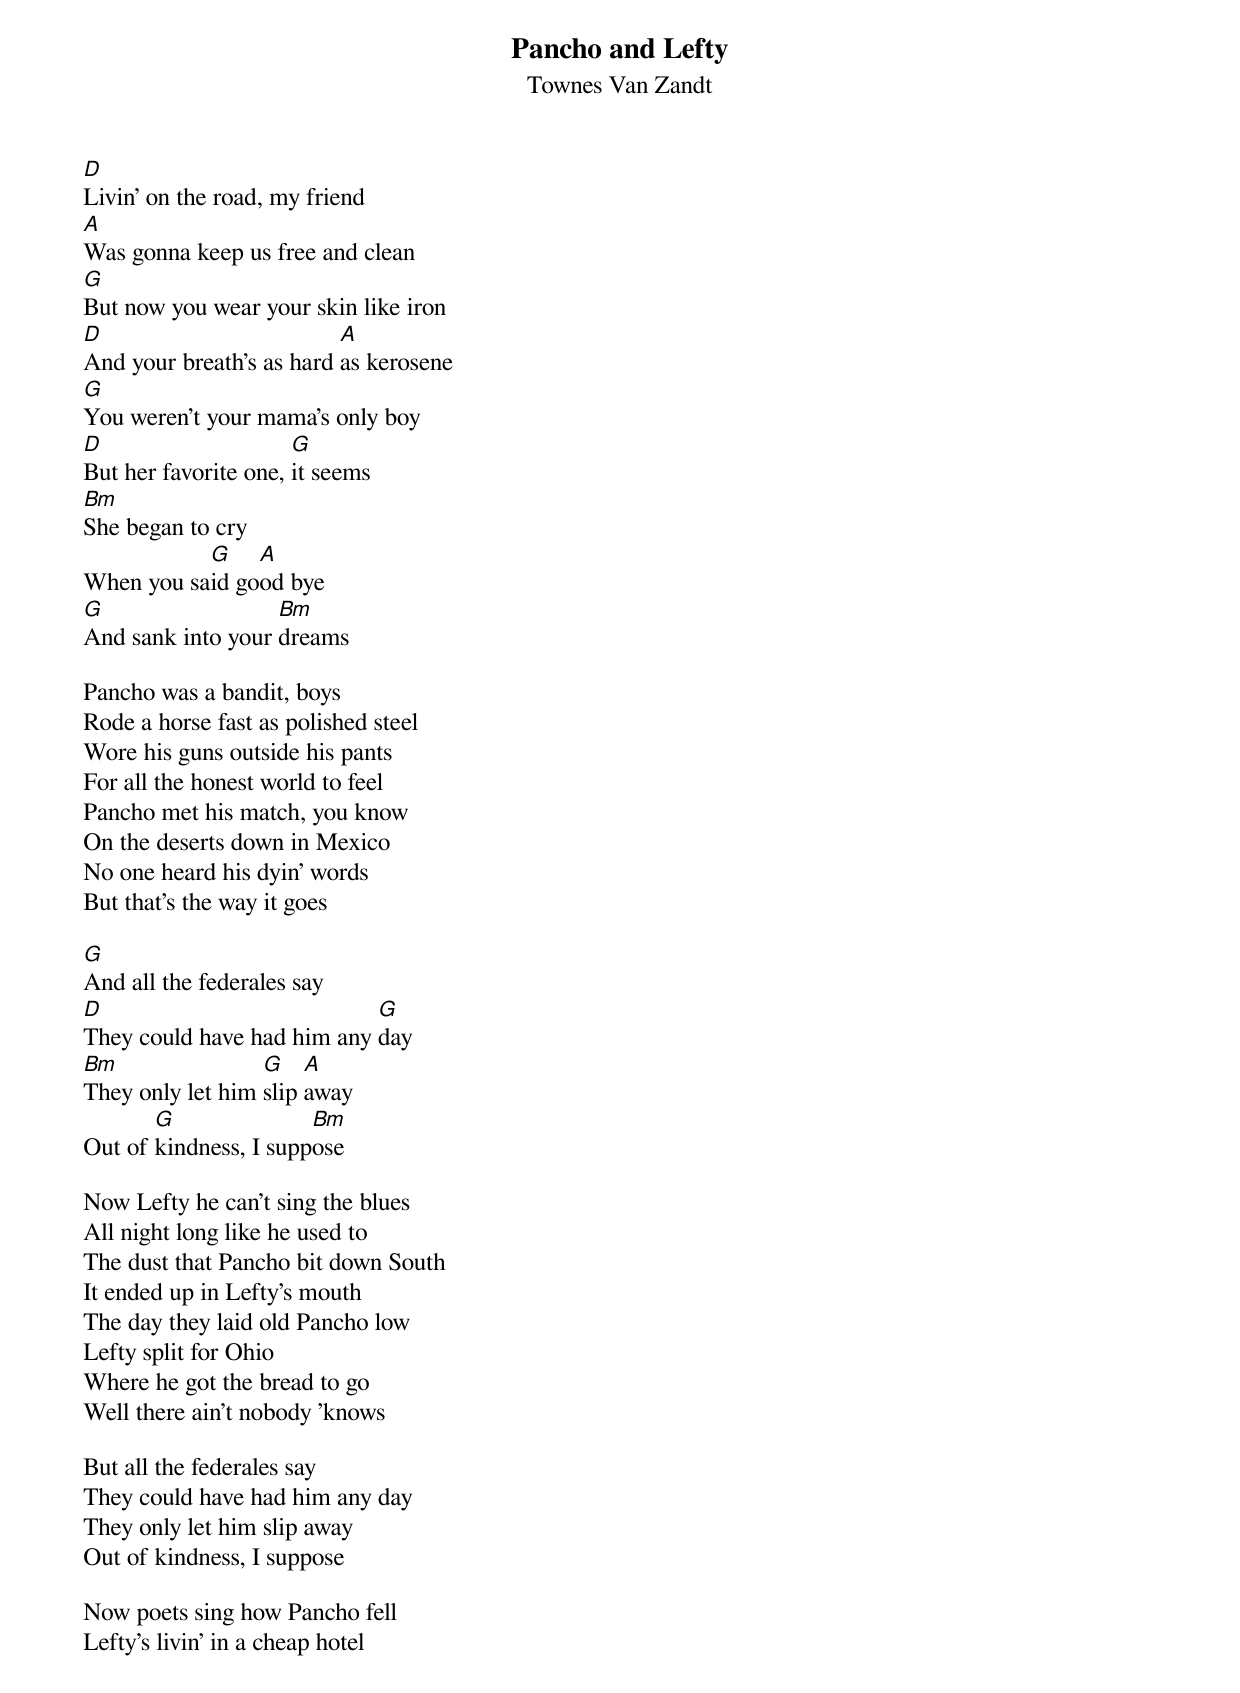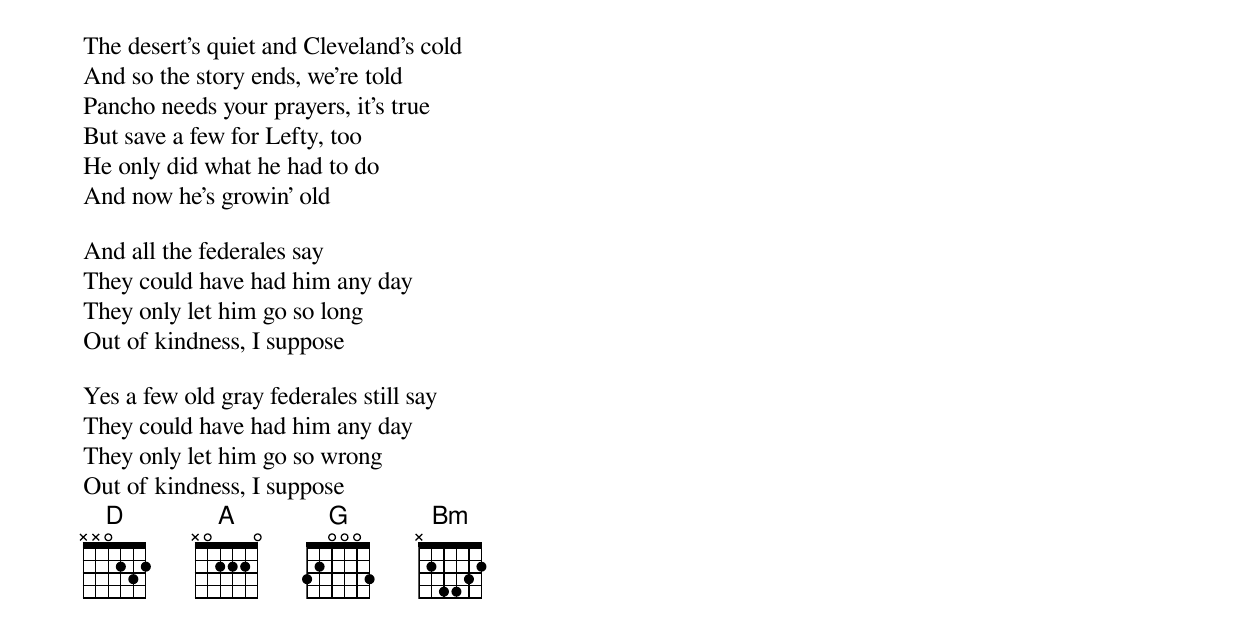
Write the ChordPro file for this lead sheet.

{title:Pancho and Lefty}
{subtitle:Townes Van Zandt}

[D]Livin' on the road, my friend
[A]Was gonna keep us free and clean
[G]But now you wear your skin like iron
[D]And your breath's as hard [A]as kerosene
[G]You weren't your mama's only boy
[D]But her favorite one, [G]it seems
[Bm]She began to cry
When you sa[G]id go[A]od bye
[G]And sank into your [Bm]dreams

Pancho was a bandit, boys
Rode a horse fast as polished steel
Wore his guns outside his pants
For all the honest world to feel
Pancho met his match, you know
On the deserts down in Mexico
No one heard his dyin' words
But that's the way it goes

[G]And all the federales say
[D]They could have had him any [G]day
[Bm]They only let him [G]slip [A]away
Out of [G]kindness, I supp[Bm]ose

Now Lefty he can't sing the blues
All night long like he used to
The dust that Pancho bit down South
It ended up in Lefty's mouth
The day they laid old Pancho low
Lefty split for Ohio
Where he got the bread to go
Well there ain't nobody 'knows

But all the federales say
They could have had him any day
They only let him slip away
Out of kindness, I suppose

Now poets sing how Pancho fell
Lefty's livin' in a cheap hotel
The desert's quiet and Cleveland's cold
And so the story ends, we're told
Pancho needs your prayers, it's true
But save a few for Lefty, too
He only did what he had to do
And now he's growin' old

And all the federales say
They could have had him any day
They only let him go so long
Out of kindness, I suppose

Yes a few old gray federales still say
They could have had him any day
They only let him go so wrong
Out of kindness, I suppose
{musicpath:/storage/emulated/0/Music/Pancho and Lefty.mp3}
